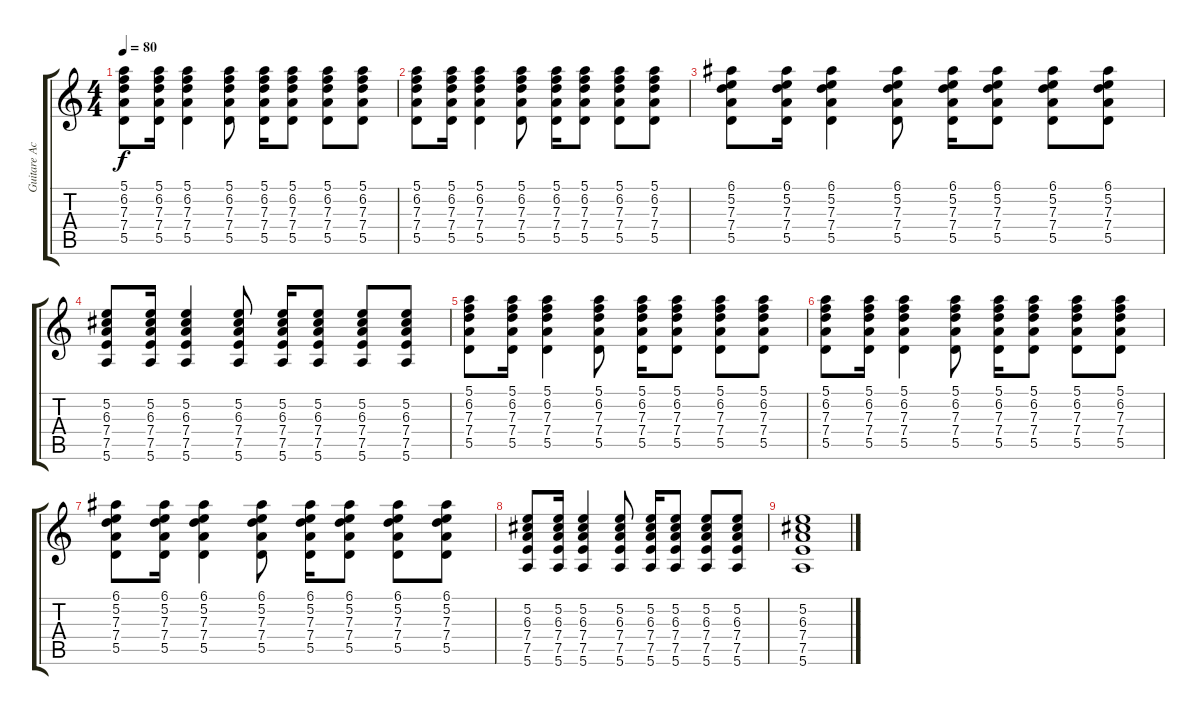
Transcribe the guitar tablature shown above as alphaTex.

\track ("Guitare Accoustique" "Guitare Ac") {instrument acousticguitarnylon}
\staff {score tabs}
\tuning (E4 B3 G3 D3 A2 E2) {hide}
\ts (4 4)
\tempo 80
\clef g2
\ks c
(5.1 6.2 7.3 7.4 5.5).8{dy f} (5.1 6.2 7.3 7.4 5.5).16 (5.1 6.2 7.3 7.4 5.5).4 (5.1 6.2 7.3 7.4 5.5).8 (5.1 6.2 7.3 7.4 5.5).16 (5.1 6.2 7.3 7.4 5.5).8 (5.1 6.2 7.3 7.4 5.5).8 (5.1 6.2 7.3 7.4 5.5).8 |
(5.1 6.2 7.3 7.4 5.5).8 (5.1 6.2 7.3 7.4 5.5).16 (5.1 6.2 7.3 7.4 5.5).4 (5.1 6.2 7.3 7.4 5.5).8 (5.1 6.2 7.3 7.4 5.5).16 (5.1 6.2 7.3 7.4 5.5).8 (5.1 6.2 7.3 7.4 5.5).8 (5.1 6.2 7.3 7.4 5.5).8 |
(6.1 5.2 7.3 7.4 5.5).8 (6.1 5.2 7.3 7.4 5.5).16 (6.1 5.2 7.3 7.4 5.5).4 (6.1 5.2 7.3 7.4 5.5).8 (6.1 5.2 7.3 7.4 5.5).16 (6.1 5.2 7.3 7.4 5.5).8 (6.1 5.2 7.3 7.4 5.5).8 (6.1 5.2 7.3 7.4 5.5).8 |
(5.2 6.3 7.4 7.5 5.6).8 (5.2 6.3 7.4 7.5 5.6).16 (5.2 6.3 7.4 7.5 5.6).4 (5.2 6.3 7.4 7.5 5.6).8 (5.2 6.3 7.4 7.5 5.6).16 (5.2 6.3 7.4 7.5 5.6).8 (5.2 6.3 7.4 7.5 5.6).8 (5.2 6.3 7.4 7.5 5.6).8 |
(5.1 6.2 7.3 7.4 5.5).8 (5.1 6.2 7.3 7.4 5.5).16 (5.1 6.2 7.3 7.4 5.5).4 (5.1 6.2 7.3 7.4 5.5).8 (5.1 6.2 7.3 7.4 5.5).16 (5.1 6.2 7.3 7.4 5.5).8 (5.1 6.2 7.3 7.4 5.5).8 (5.1 6.2 7.3 7.4 5.5).8 |
(5.1 6.2 7.3 7.4 5.5).8 (5.1 6.2 7.3 7.4 5.5).16 (5.1 6.2 7.3 7.4 5.5).4 (5.1 6.2 7.3 7.4 5.5).8 (5.1 6.2 7.3 7.4 5.5).16 (5.1 6.2 7.3 7.4 5.5).8 (5.1 6.2 7.3 7.4 5.5).8 (5.1 6.2 7.3 7.4 5.5).8 |
(6.1 5.2 7.3 7.4 5.5).8 (6.1 5.2 7.3 7.4 5.5).16 (6.1 5.2 7.3 7.4 5.5).4 (6.1 5.2 7.3 7.4 5.5).8 (6.1 5.2 7.3 7.4 5.5).16 (6.1 5.2 7.3 7.4 5.5).8 (6.1 5.2 7.3 7.4 5.5).8 (6.1 5.2 7.3 7.4 5.5).8 |
(5.2 6.3 7.4 7.5 5.6).8 (5.2 6.3 7.4 7.5 5.6).16 (5.2 6.3 7.4 7.5 5.6).4 (5.2 6.3 7.4 7.5 5.6).8 (5.2 6.3 7.4 7.5 5.6).16 (5.2 6.3 7.4 7.5 5.6).8 (5.2 6.3 7.4 7.5 5.6).8 (5.2 6.3 7.4 7.5 5.6).8 |
(5.2 6.3 7.4 7.5 5.6).1
